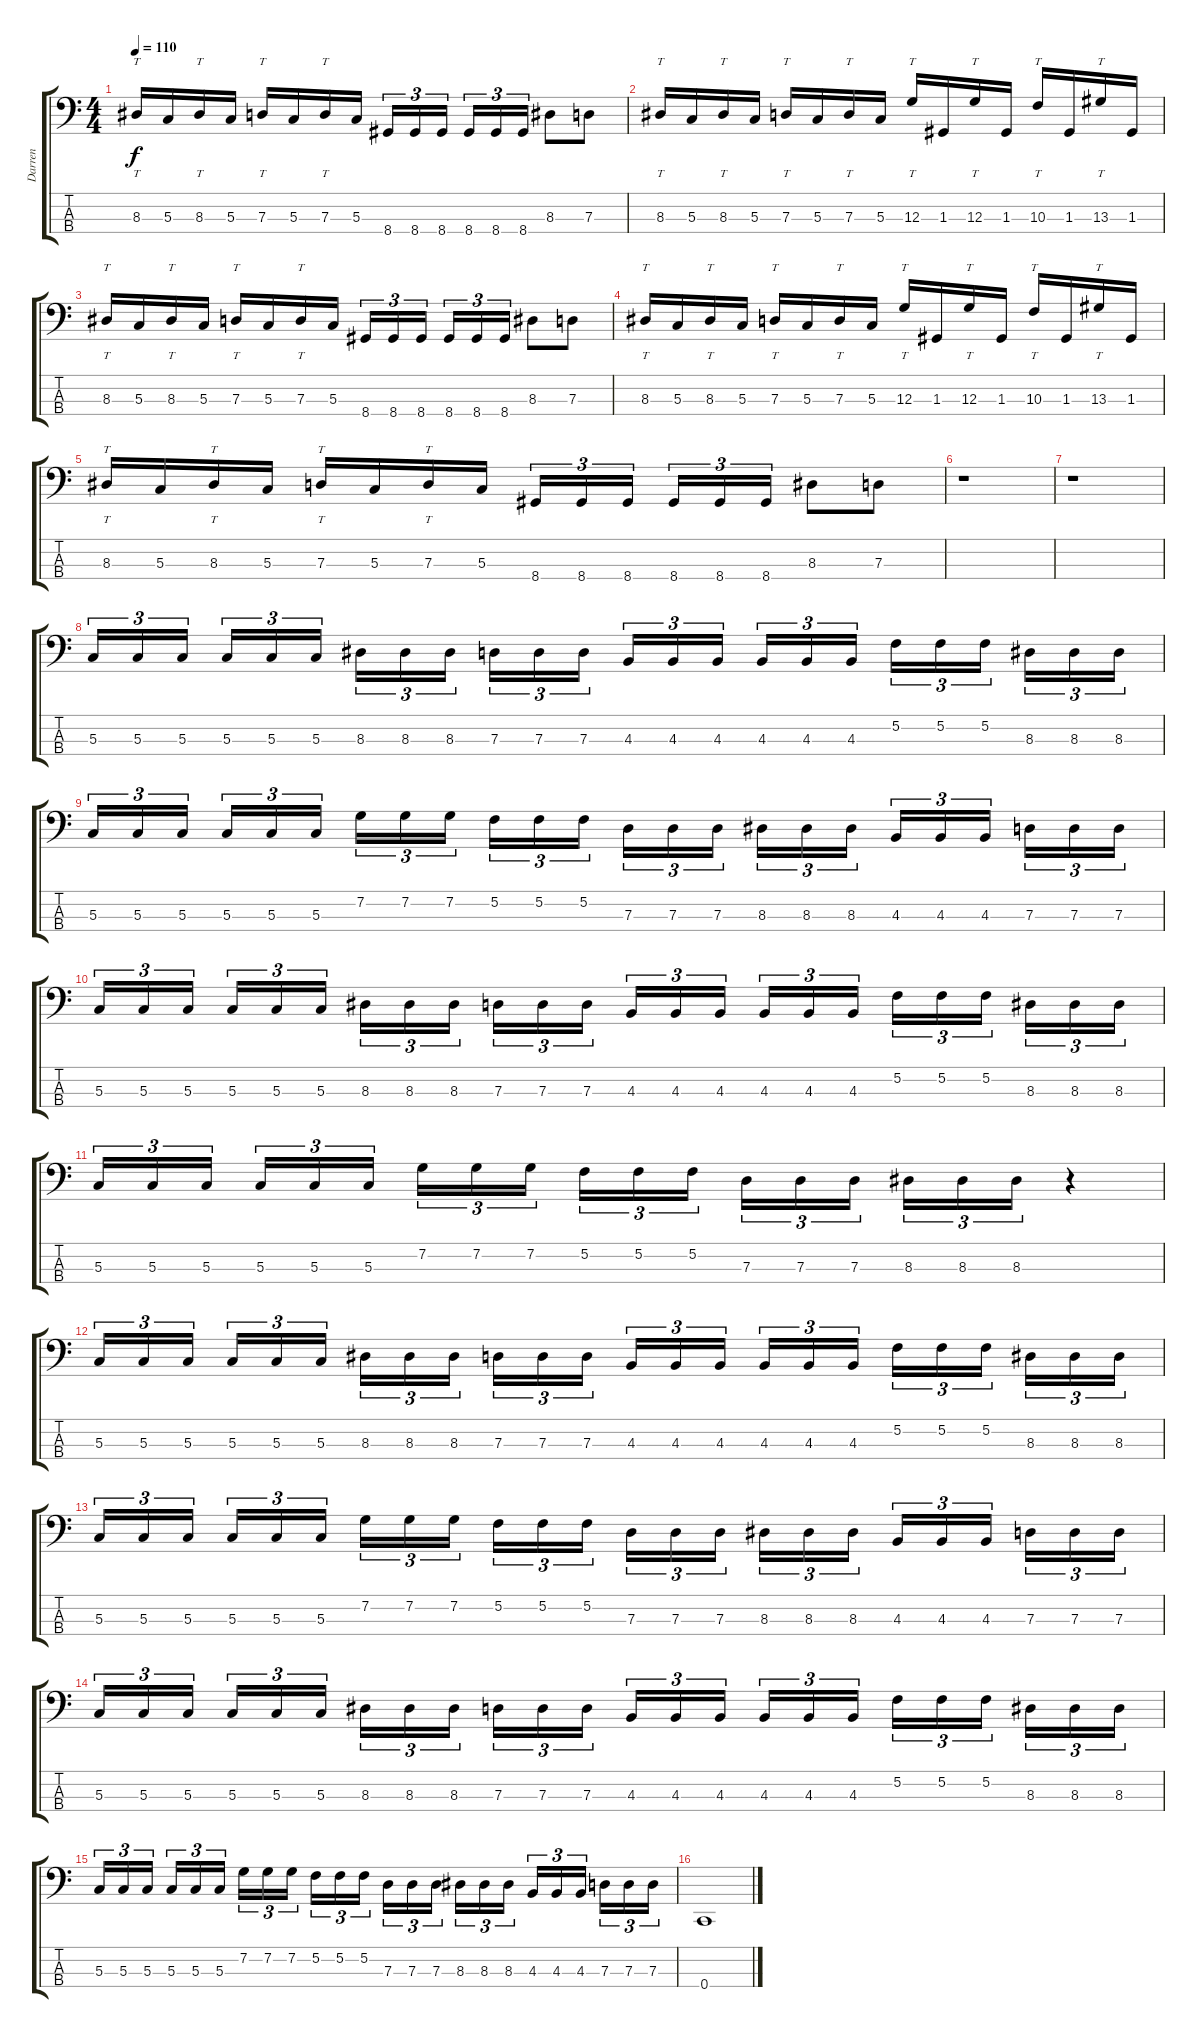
\track ("Darren" "Darren") {instrument electricbassfinger}
\staff {score tabs}
\tuning (F2 C2 G1 C1) {hide}
\ts (4 4)
\tempo 110
\clef f4
\ks c
8.3.16{tt dy f} 5.3.16 8.3.16{tt} 5.3.16 7.3.16{tt} 5.3.16 7.3.16{tt} 5.3.16 8.4.16{tu (3 2)} 8.4.16{tu (3 2)} 8.4.16{tu (3 2) beam splitsecondary} 8.4.16{tu (3 2)} 8.4.16{tu (3 2)} 8.4.16{tu (3 2)} 8.3.8 7.3.8 |
8.3.16{tt} 5.3.16 8.3.16{tt} 5.3.16 7.3.16{tt} 5.3.16 7.3.16{tt} 5.3.16 12.3.16{tt} 1.3.16 12.3.16{tt} 1.3.16 10.3.16{tt} 1.3.16 13.3.16{tt} 1.3.16 |
8.3.16{tt} 5.3.16 8.3.16{tt} 5.3.16 7.3.16{tt} 5.3.16 7.3.16{tt} 5.3.16 8.4.16{tu (3 2)} 8.4.16{tu (3 2)} 8.4.16{tu (3 2) beam splitsecondary} 8.4.16{tu (3 2)} 8.4.16{tu (3 2)} 8.4.16{tu (3 2)} 8.3.8 7.3.8 |
8.3.16{tt} 5.3.16 8.3.16{tt} 5.3.16 7.3.16{tt} 5.3.16 7.3.16{tt} 5.3.16 12.3.16{tt} 1.3.16 12.3.16{tt} 1.3.16 10.3.16{tt} 1.3.16 13.3.16{tt} 1.3.16 |
8.3.16{tt} 5.3.16 8.3.16{tt} 5.3.16 7.3.16{tt} 5.3.16 7.3.16{tt} 5.3.16 8.4.16{tu (3 2)} 8.4.16{tu (3 2)} 8.4.16{tu (3 2) beam splitsecondary} 8.4.16{tu (3 2)} 8.4.16{tu (3 2)} 8.4.16{tu (3 2)} 8.3.8 7.3.8 |
r.1 |
r.1 |
5.3.16{tu (3 2)} 5.3.16{tu (3 2)} 5.3.16{tu (3 2) beam splitsecondary} 5.3.16{tu (3 2)} 5.3.16{tu (3 2)} 5.3.16{tu (3 2)} 8.3.16{tu (3 2)} 8.3.16{tu (3 2)} 8.3.16{tu (3 2) beam splitsecondary} 7.3.16{tu (3 2)} 7.3.16{tu (3 2)} 7.3.16{tu (3 2)} 4.3.16{tu (3 2)} 4.3.16{tu (3 2)} 4.3.16{tu (3 2) beam splitsecondary} 4.3.16{tu (3 2)} 4.3.16{tu (3 2)} 4.3.16{tu (3 2)} 5.2.16{tu (3 2)} 5.2.16{tu (3 2)} 5.2.16{tu (3 2) beam splitsecondary} 8.3.16{tu (3 2)} 8.3.16{tu (3 2)} 8.3.16{tu (3 2)} |
5.3.16{tu (3 2)} 5.3.16{tu (3 2)} 5.3.16{tu (3 2) beam splitsecondary} 5.3.16{tu (3 2)} 5.3.16{tu (3 2)} 5.3.16{tu (3 2)} 7.2.16{tu (3 2)} 7.2.16{tu (3 2)} 7.2.16{tu (3 2) beam splitsecondary} 5.2.16{tu (3 2)} 5.2.16{tu (3 2)} 5.2.16{tu (3 2)} 7.3.16{tu (3 2)} 7.3.16{tu (3 2)} 7.3.16{tu (3 2) beam splitsecondary} 8.3.16{tu (3 2)} 8.3.16{tu (3 2)} 8.3.16{tu (3 2)} 4.3.16{tu (3 2)} 4.3.16{tu (3 2)} 4.3.16{tu (3 2) beam splitsecondary} 7.3.16{tu (3 2)} 7.3.16{tu (3 2)} 7.3.16{tu (3 2)} |
5.3.16{tu (3 2)} 5.3.16{tu (3 2)} 5.3.16{tu (3 2) beam splitsecondary} 5.3.16{tu (3 2)} 5.3.16{tu (3 2)} 5.3.16{tu (3 2)} 8.3.16{tu (3 2)} 8.3.16{tu (3 2)} 8.3.16{tu (3 2) beam splitsecondary} 7.3.16{tu (3 2)} 7.3.16{tu (3 2)} 7.3.16{tu (3 2)} 4.3.16{tu (3 2)} 4.3.16{tu (3 2)} 4.3.16{tu (3 2) beam splitsecondary} 4.3.16{tu (3 2)} 4.3.16{tu (3 2)} 4.3.16{tu (3 2)} 5.2.16{tu (3 2)} 5.2.16{tu (3 2)} 5.2.16{tu (3 2) beam splitsecondary} 8.3.16{tu (3 2)} 8.3.16{tu (3 2)} 8.3.16{tu (3 2)} |
5.3.16{tu (3 2)} 5.3.16{tu (3 2)} 5.3.16{tu (3 2) beam splitsecondary} 5.3.16{tu (3 2)} 5.3.16{tu (3 2)} 5.3.16{tu (3 2)} 7.2.16{tu (3 2)} 7.2.16{tu (3 2)} 7.2.16{tu (3 2) beam splitsecondary} 5.2.16{tu (3 2)} 5.2.16{tu (3 2)} 5.2.16{tu (3 2)} 7.3.16{tu (3 2)} 7.3.16{tu (3 2)} 7.3.16{tu (3 2) beam splitsecondary} 8.3.16{tu (3 2)} 8.3.16{tu (3 2)} 8.3.16{tu (3 2)} r.4 |
5.3.16{tu (3 2)} 5.3.16{tu (3 2)} 5.3.16{tu (3 2) beam splitsecondary} 5.3.16{tu (3 2)} 5.3.16{tu (3 2)} 5.3.16{tu (3 2)} 8.3.16{tu (3 2)} 8.3.16{tu (3 2)} 8.3.16{tu (3 2) beam splitsecondary} 7.3.16{tu (3 2)} 7.3.16{tu (3 2)} 7.3.16{tu (3 2)} 4.3.16{tu (3 2)} 4.3.16{tu (3 2)} 4.3.16{tu (3 2) beam splitsecondary} 4.3.16{tu (3 2)} 4.3.16{tu (3 2)} 4.3.16{tu (3 2)} 5.2.16{tu (3 2)} 5.2.16{tu (3 2)} 5.2.16{tu (3 2) beam splitsecondary} 8.3.16{tu (3 2)} 8.3.16{tu (3 2)} 8.3.16{tu (3 2)} |
5.3.16{tu (3 2)} 5.3.16{tu (3 2)} 5.3.16{tu (3 2) beam splitsecondary} 5.3.16{tu (3 2)} 5.3.16{tu (3 2)} 5.3.16{tu (3 2)} 7.2.16{tu (3 2)} 7.2.16{tu (3 2)} 7.2.16{tu (3 2) beam splitsecondary} 5.2.16{tu (3 2)} 5.2.16{tu (3 2)} 5.2.16{tu (3 2)} 7.3.16{tu (3 2)} 7.3.16{tu (3 2)} 7.3.16{tu (3 2) beam splitsecondary} 8.3.16{tu (3 2)} 8.3.16{tu (3 2)} 8.3.16{tu (3 2)} 4.3.16{tu (3 2)} 4.3.16{tu (3 2)} 4.3.16{tu (3 2) beam splitsecondary} 7.3.16{tu (3 2)} 7.3.16{tu (3 2)} 7.3.16{tu (3 2)} |
5.3.16{tu (3 2)} 5.3.16{tu (3 2)} 5.3.16{tu (3 2) beam splitsecondary} 5.3.16{tu (3 2)} 5.3.16{tu (3 2)} 5.3.16{tu (3 2)} 8.3.16{tu (3 2)} 8.3.16{tu (3 2)} 8.3.16{tu (3 2) beam splitsecondary} 7.3.16{tu (3 2)} 7.3.16{tu (3 2)} 7.3.16{tu (3 2)} 4.3.16{tu (3 2)} 4.3.16{tu (3 2)} 4.3.16{tu (3 2) beam splitsecondary} 4.3.16{tu (3 2)} 4.3.16{tu (3 2)} 4.3.16{tu (3 2)} 5.2.16{tu (3 2)} 5.2.16{tu (3 2)} 5.2.16{tu (3 2) beam splitsecondary} 8.3.16{tu (3 2)} 8.3.16{tu (3 2)} 8.3.16{tu (3 2)} |
5.3.16{tu (3 2)} 5.3.16{tu (3 2)} 5.3.16{tu (3 2) beam splitsecondary} 5.3.16{tu (3 2)} 5.3.16{tu (3 2)} 5.3.16{tu (3 2)} 7.2.16{tu (3 2)} 7.2.16{tu (3 2)} 7.2.16{tu (3 2) beam splitsecondary} 5.2.16{tu (3 2)} 5.2.16{tu (3 2)} 5.2.16{tu (3 2)} 7.3.16{tu (3 2)} 7.3.16{tu (3 2)} 7.3.16{tu (3 2) beam splitsecondary} 8.3.16{tu (3 2)} 8.3.16{tu (3 2)} 8.3.16{tu (3 2)} 4.3.16{tu (3 2)} 4.3.16{tu (3 2)} 4.3.16{tu (3 2) beam splitsecondary} 7.3.16{tu (3 2)} 7.3.16{tu (3 2)} 7.3.16{tu (3 2)} |
0.4.1
